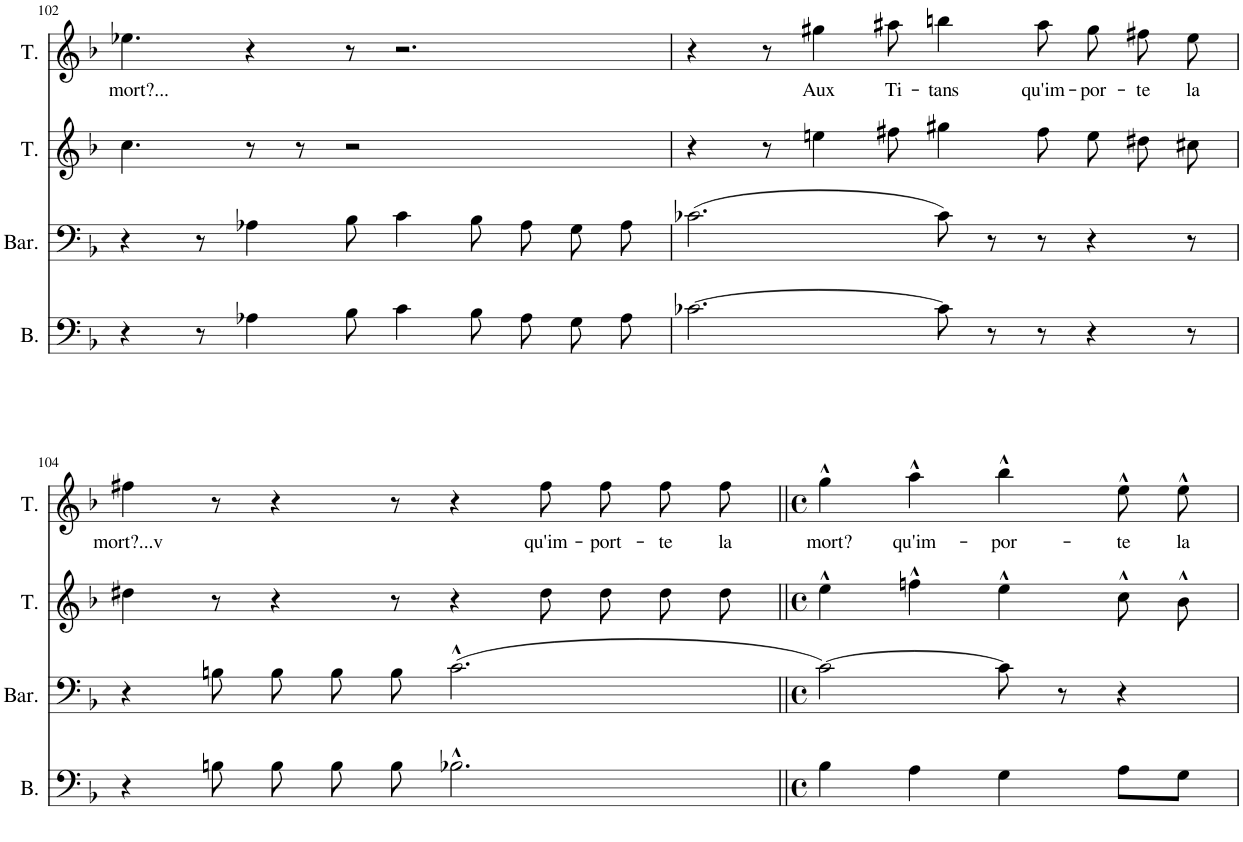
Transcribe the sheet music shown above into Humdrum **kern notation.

**kern	**kern	**kern	**kern	**text
*part4	*part3	*part2	*part1	*part1
*staff4	*staff3	*staff2	*staff1	*staff1
*I"Basse	*I"Baryton	*I"Ténor	*I"Ténor	*
*I'B.	*I'Bar.	*I'T.	*I'T.	*
!!LO:PB:g=z
*clefF4	*clefF4	*clefG2	*clefG2	*
*k[b-]	*k[b-]	*k[b-]	*k[b-]	*
*M12/8	*M12/8	*M12/8	*M12/8	*
=102	=102	=102	=102	=102
!	!	!	!	!LO:LY:b
4r	4r	4.cc\	4.ee-X\	mort?...
8r	8r	.	.	.
4A-X\	4A-X\	8r	4r	.
.	.	8r	.	.
8B-\	8B-\	2r	8r	.
4c\	4c\	.	2.r	.
8B-\	8B-\	.	.	.
8A-\	8A-\L	4.ryy	.	.
8G\	8G\	.	.	.
8A-\	8A-\J	.	.	.
=103	=103	=103	=103	=103
[>2.c-X\	(2.c-X\	4r	4r	.
.	.	8r	8r	.
!	!	!	!	!LO:LY:b
.	.	4een\	4gg#X\	Aux
!	!	!	!	!LO:LY:b
.	.	8ff#X\	8aa#X\	Ti-
!	!	!	!	!LO:LY:b
8c-\]	8c-\)	4gg#X\	4bbn\	-tans
8r	8r	.	.	.
!	!	!	!	!LO:LY:b
8r	8r	8ff#\	8aa#\	qu'im-
!	!	!	!	!LO:LY:b
4r	4r	8ee\L	8gg#\L	-por-
!	!	!	!	!LO:LY:b
.	.	8dd#X\	8ff#X\	-te
!	!	!	!	!LO:LY:b
8r	8r	8cc#X\J	8ee\J	la
!!LO:LB:g=z
=104	=104	=104	=104	=104
!	!	!	!	!LO:LY:b
4r	4r	4dd#X\	4ff#X\	mort?...v
8Bn\	8Bn\	8r	8r	.
8B\	8B\L	4r	4r	.
8B\	8B\	.	.	.
8B\	8B\J	8r	8r	.
2.B-X^^\	(2.c^^\	4r	4r	.
!	!	!	!	!LO:LY:b
.	.	8dd#\	8ff#\	qu'im-
!	!	!	!	!LO:LY:b
.	.	8dd#\L	8ff#\L	-port-
!	!	!	!	!LO:LY:b
.	.	8dd#\	8ff#\	-te
!	!	!	!	!LO:LY:b
.	.	8dd#\J	8ff#\J	la
=105||	=105||	=105||	=105||	=105||
*M4/4	*M4/4	*M4/4	*M4/4	*
*met(c)	*met(c)	*met(c)	*met(c)	*
!	!	!	!	!LO:LY:b
4B-\	[>2c\)	4ee^^\	4gg^^\	mort?
!	!	!	!	!LO:LY:b
4A\	.	4ffn^^\	4aa^^\	qu'im-
!	!	!	!	!LO:LY:b
4G\	8c\]	4ee^^\	4bb-^^\	-por-
.	8r	.	.	.
!	!	!	!	!LO:LY:b
8A\L	4r	8cc^^\L	8ee^^\L	-te
!	!	!	!	!LO:LY:b
8G\J	.	8b-^^\J	8ee^^\J	la
=	=	=	=	=
*-	*-	*-	*-	*-
